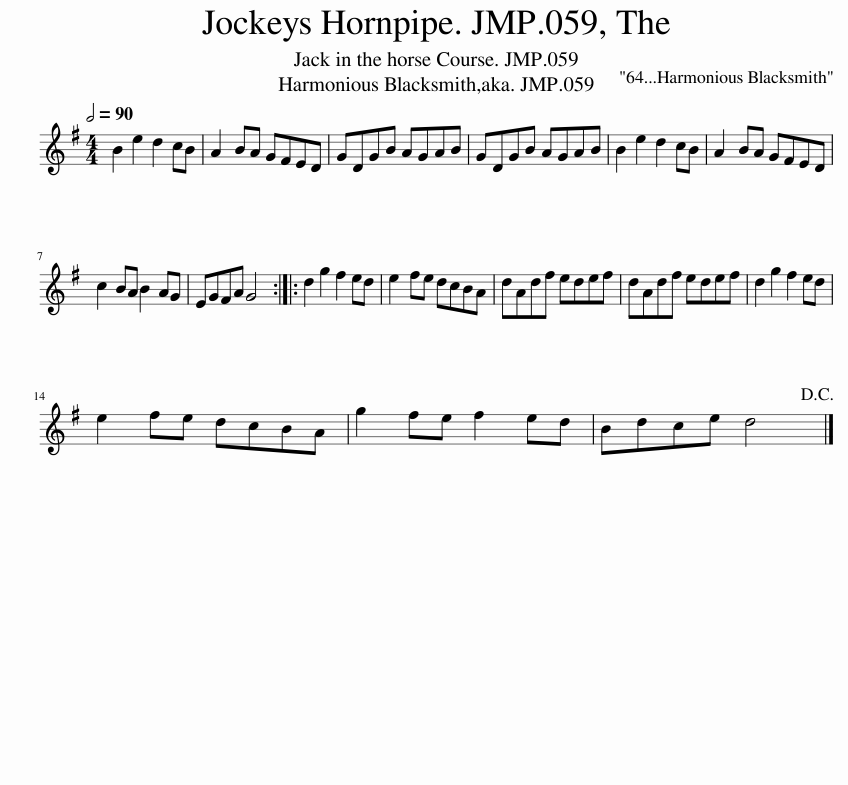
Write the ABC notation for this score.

X:1
L:1/8
Q:1/2=90
M:4/4
I:linebreak $
K:G
V:1 treble
V:1
 B2 e2 d2 cB | A2 BA GFED | GDGB AGAB | GDGB AGAB | B2 e2 d2 cB | %5
 A2 BA GFED |$ c2 BA B2 AG | EGFA G4 :: d2 g2 f2 ed | e2 fe dcBA | %10
 dAdf edef | dAdf edef | d2 g2 f2 ed |$ e2 fe dcBA | g2 fe f2 ed | %15
 Bdce d4!D.C.! |] %16
